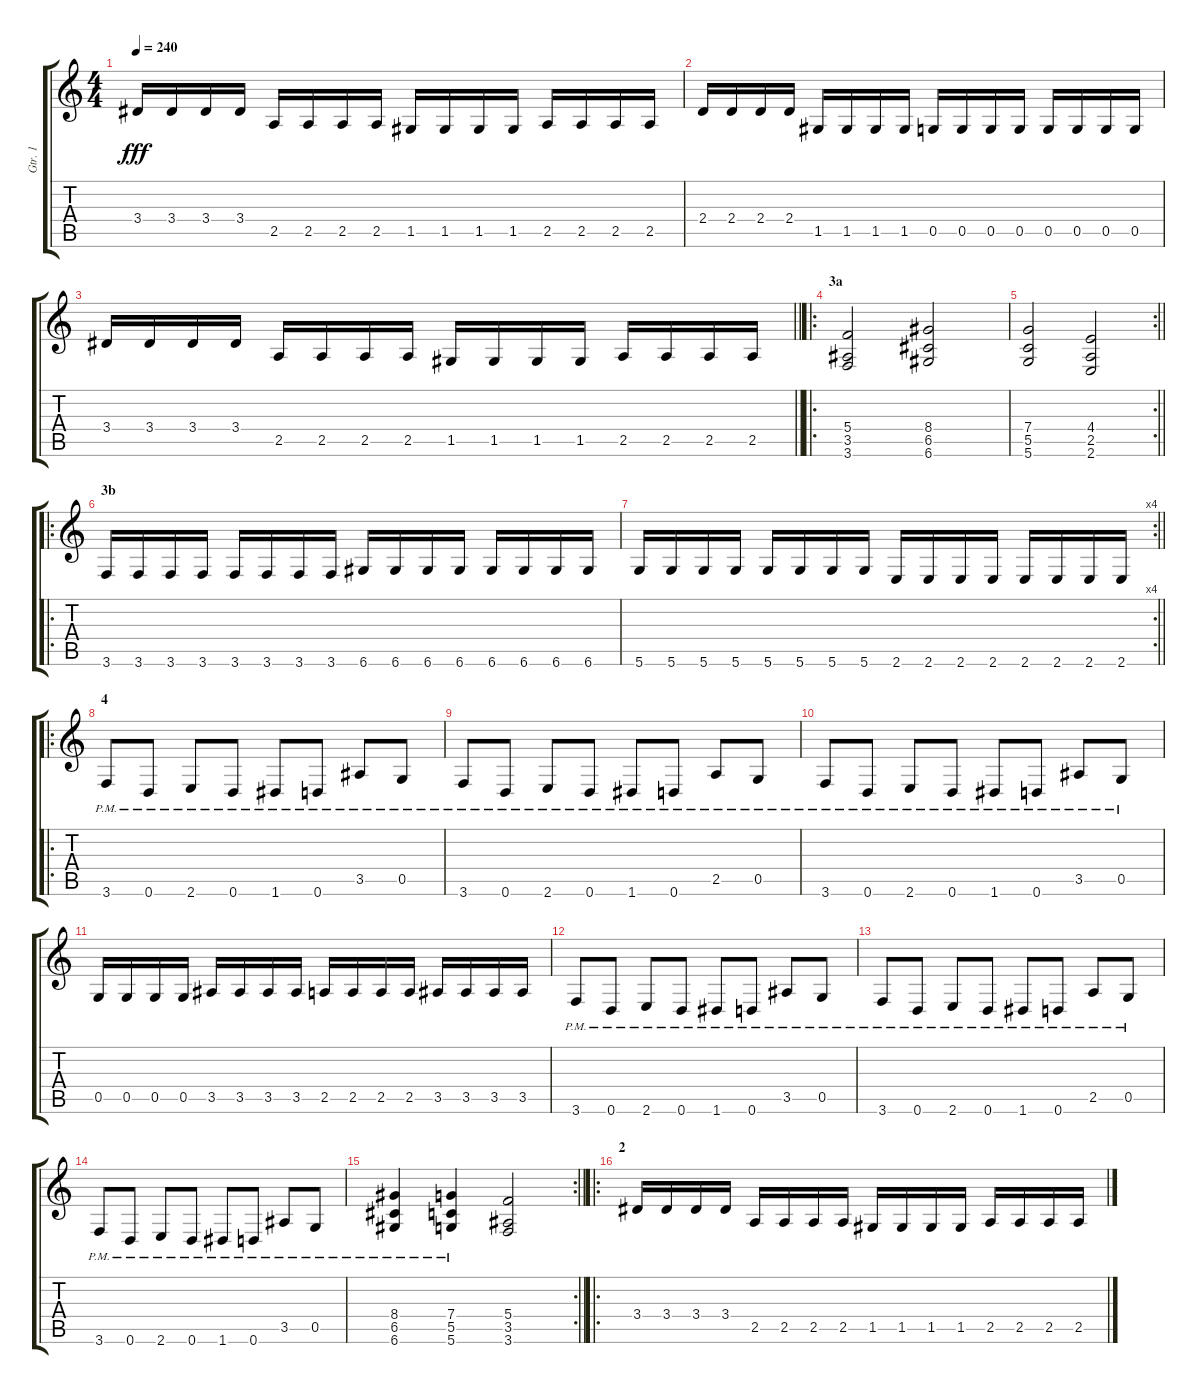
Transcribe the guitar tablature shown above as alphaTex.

\track ("Gtr. 1" "Gtr. 1") {instrument distortionguitar}
\staff {score tabs}
\tuning (D4 A3 F3 C3 G2 D2) {hide}
\ts (4 4)
\tempo 240
\clef g2
\ks c
3.4.16{dy fff} 3.4.16 3.4.16 3.4.16 2.5.16 2.5.16 2.5.16 2.5.16 1.5.16 1.5.16 1.5.16 1.5.16 2.5.16 2.5.16 2.5.16 2.5.16 |
2.4.16 2.4.16 2.4.16 2.4.16 1.5.16 1.5.16 1.5.16 1.5.16 0.5.16 0.5.16 0.5.16 0.5.16 0.5.16 0.5.16 0.5.16 0.5.16 |
\barLineRight lightlight
3.4.16 3.4.16 3.4.16 3.4.16 2.5.16 2.5.16 2.5.16 2.5.16 1.5.16 1.5.16 1.5.16 1.5.16 2.5.16 2.5.16 2.5.16 2.5.16 |
\ro
\section ("" "3a")
(5.4 3.5 3.6).2 (8.4 6.5 6.6).2 |
\rc 2
\barLineRight lightlight
(7.4 5.5 5.6).2 (4.4 2.5 2.6).2 |
\ro
\section ("" "3b")
3.6.16 3.6.16 3.6.16 3.6.16 3.6.16 3.6.16 3.6.16 3.6.16 6.6.16 6.6.16 6.6.16 6.6.16 6.6.16 6.6.16 6.6.16 6.6.16 |
\rc 4
\barLineRight lightlight
5.6.16 5.6.16 5.6.16 5.6.16 5.6.16 5.6.16 5.6.16 5.6.16 2.6.16 2.6.16 2.6.16 2.6.16 2.6.16 2.6.16 2.6.16 2.6.16 |
\ro
\section ("" "4")
3.6{pm}.8 0.6{pm}.8 2.6{pm}.8 0.6{pm}.8 1.6{pm}.8 0.6{pm}.8 3.5{pm}.8 0.5{pm}.8 |
3.6{pm}.8 0.6{pm}.8 2.6{pm}.8 0.6{pm}.8 1.6{pm}.8 0.6{pm}.8 2.5{pm}.8 0.5{pm}.8 |
3.6{pm}.8 0.6{pm}.8 2.6{pm}.8 0.6{pm}.8 1.6{pm}.8 0.6{pm}.8 3.5{pm}.8 0.5{pm}.8 |
0.5.16 0.5.16 0.5.16 0.5.16 3.5.16 3.5.16 3.5.16 3.5.16 2.5.16 2.5.16 2.5.16 2.5.16 3.5.16 3.5.16 3.5.16 3.5.16 |
3.6{pm}.8 0.6{pm}.8 2.6{pm}.8 0.6{pm}.8 1.6{pm}.8 0.6{pm}.8 3.5{pm}.8 0.5{pm}.8 |
3.6{pm}.8 0.6{pm}.8 2.6{pm}.8 0.6{pm}.8 1.6{pm}.8 0.6{pm}.8 2.5{pm}.8 0.5{pm}.8 |
3.6{pm}.8 0.6{pm}.8 2.6{pm}.8 0.6{pm}.8 1.6{pm}.8 0.6{pm}.8 3.5{pm}.8 0.5{pm}.8 |
\rc 2
\barLineRight lightlight
(8.4{pm} 6.5{pm} 6.6{pm}).4 (7.4{pm} 5.5{pm} 5.6{pm}).4 (5.4 3.5 3.6).2 |
\ro
\section ("" "2")
3.4.16 3.4.16 3.4.16 3.4.16 2.5.16 2.5.16 2.5.16 2.5.16 1.5.16 1.5.16 1.5.16 1.5.16 2.5.16 2.5.16 2.5.16 2.5.16
